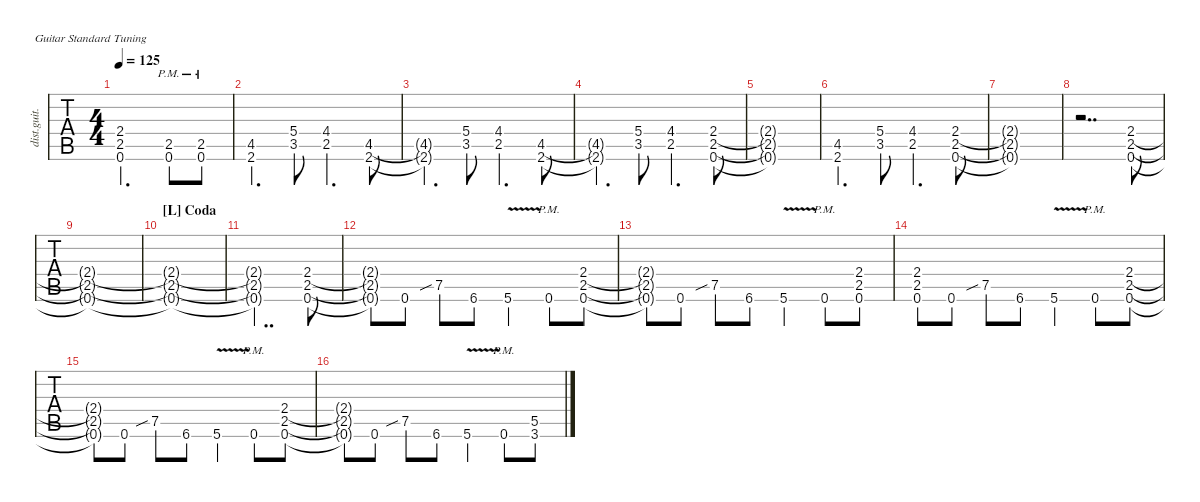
\defaultSystemsLayout 4
\hideDynamics
\bracketExtendMode nobrackets
\otherSystemsTrackNameOrientation horizontal
\track ("Rhythm Guitar 2 (Kirk)" "dist.guit.") {defaultSystemsLayout 4 multiBarRest instrument distortionguitar}
\staff {tabs}
\tuning (E4 B3 G3 D3 A2 E2)
\ts (4 4)
\tempo 125
\clef g2
\ks c
(0.6{t} 2.5{t} 2.4{t}).2{d dy mf} (0.6{pm} 2.5{pm}).8 (0.6{pm} 2.5{pm}).8 |
(2.6{acc #} 4.5{acc #}).4{d} (3.5 5.4).8 (2.5 4.4{acc #}).4{d} (2.6{acc #} 4.5{acc #}).8 |
(2.6{t acc #} 4.5{t acc #}).4{d} (3.5 5.4).8 (2.5 4.4{acc #}).4{d} (2.6{acc #} 4.5{acc #}).8 |
(2.6{t acc #} 4.5{t acc #}).4{d} (3.5 5.4).8 (2.5 4.4{acc #}).4{d} (0.6 2.5 2.4).8 |
(2.4{t} 2.5{t} 0.6{t}).1 |
(2.6{acc #} 4.5{acc #}).4{d} (3.5 5.4).8 (2.5 4.4{acc #}).4{d} (0.6 2.5 2.4).8 |
(0.6{t} 2.5{t} 2.4{t}).1 |
r.2{dd} (0.6 2.5 2.4).8 |
(2.4{t} 2.5{t} 0.6{t}).1 |
\section ("L" "Coda")
(2.4{t} 2.5{t} 0.6{t}).1 |
(2.4{t} 2.5{t} 0.6{t}).2{dd} (0.6 2.5 2.4).8 |
(2.5{t} 0.6{t} 2.4{t}).8 0.6.8 7.5{sib}.8 6.6{acc #}.8 5.6{v}.4 0.6{pm}.8 (0.6 2.5 2.4).8 |
(2.5{t} 0.6{t} 2.4{t}).8 0.6.8 7.5{sib}.8 6.6{acc #}.8 5.6{v}.4 0.6{pm}.8 (0.6 2.5 2.4).8 |
(2.5 0.6 2.4).8 0.6.8 7.5{sib}.8 6.6{acc #}.8 5.6{v}.4 0.6{pm}.8 (0.6 2.5 2.4).8 |
(2.5{t} 0.6{t} 2.4{t}).8 0.6.8 7.5{sib}.8 6.6{acc #}.8 5.6{v}.4 0.6{pm}.8 (0.6 2.5 2.4).8 |
(2.5{t} 0.6{t} 2.4{t}).8 0.6.8 7.5{sib}.8 6.6{acc #}.8 5.6{v}.4 0.6{pm}.8 (3.6 5.5).8
